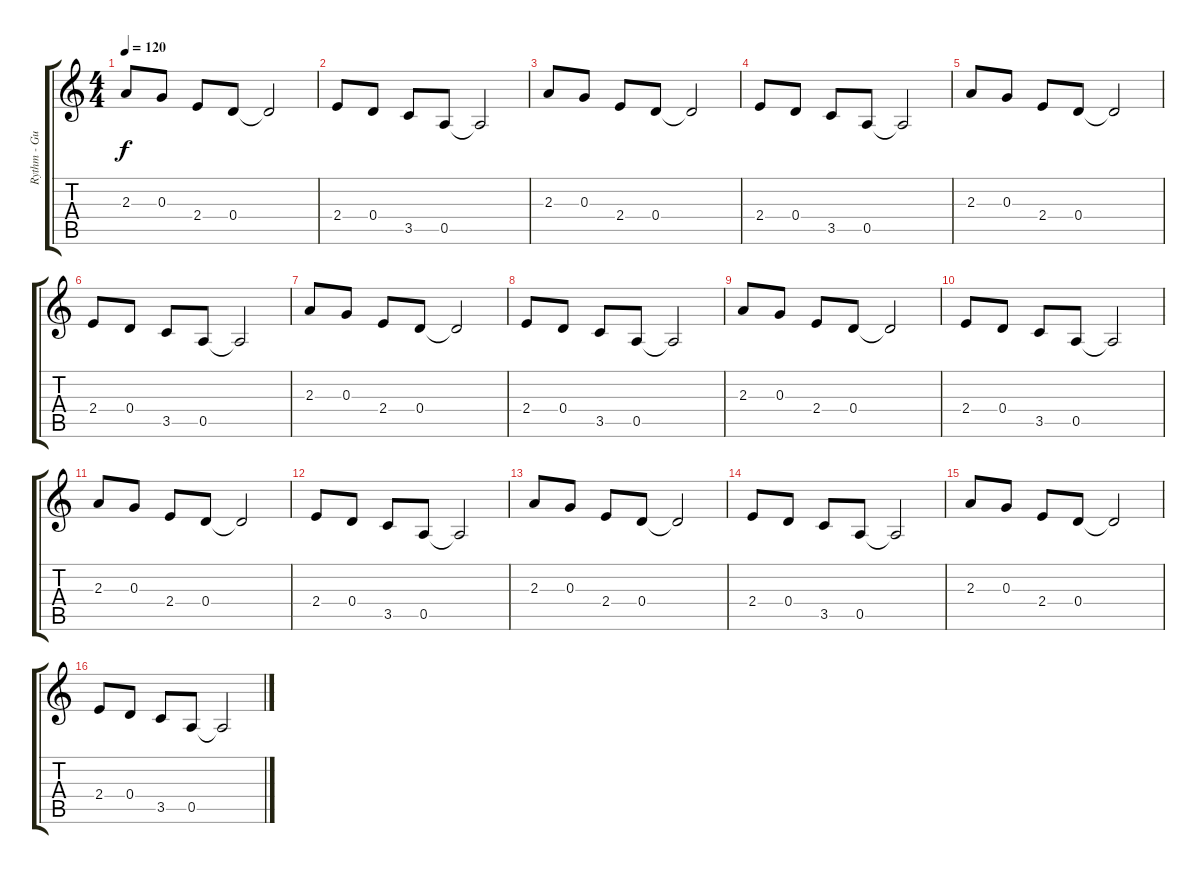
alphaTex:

\track ("Rythm - Guitar" "Rythm - Gu") {instrument overdrivenguitar}
\staff {score tabs}
\tuning (E4 B3 G3 D3 A2 E2) {hide}
\ts (4 4)
\tempo 120
\clef g2
\ks c
2.3.8{dy f} 0.3.8 2.4.8 0.4.8 0.4{t}.2 |
2.4.8 0.4.8 3.5.8 0.5.8 0.5{t}.2 |
2.3.8 0.3.8 2.4.8 0.4.8 0.4{t}.2 |
2.4.8 0.4.8 3.5.8 0.5.8 0.5{t}.2 |
2.3.8 0.3.8 2.4.8 0.4.8 0.4{t}.2 |
2.4.8 0.4.8 3.5.8 0.5.8 0.5{t}.2 |
2.3.8 0.3.8 2.4.8 0.4.8 0.4{t}.2 |
2.4.8 0.4.8 3.5.8 0.5.8 0.5{t}.2 |
2.3.8 0.3.8 2.4.8 0.4.8 0.4{t}.2 |
2.4.8 0.4.8 3.5.8 0.5.8 0.5{t}.2 |
2.3.8 0.3.8 2.4.8 0.4.8 0.4{t}.2 |
2.4.8 0.4.8 3.5.8 0.5.8 0.5{t}.2 |
2.3.8 0.3.8 2.4.8 0.4.8 0.4{t}.2 |
2.4.8 0.4.8 3.5.8 0.5.8 0.5{t}.2 |
2.3.8 0.3.8 2.4.8 0.4.8 0.4{t}.2 |
2.4.8 0.4.8 3.5.8 0.5.8 0.5{t}.2
